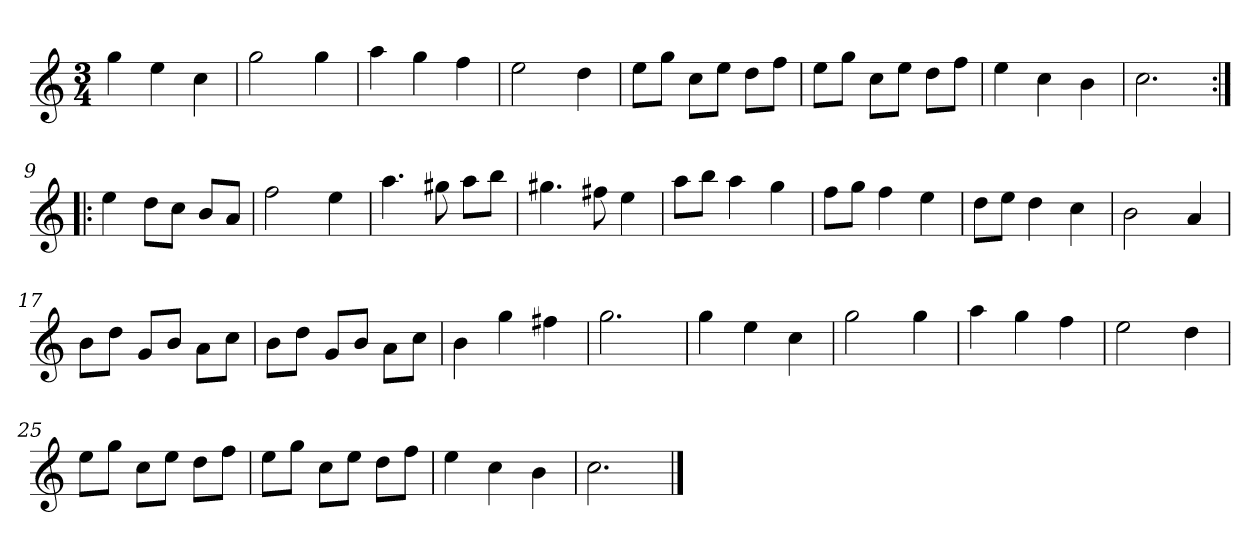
**kern
*part1
*staff1
*clefG2
*k[]
*C:
*M3/4
*MM120
=1
4gg
4ee
4cc
=2
2gg
4gg
=3
4aa
4gg
4ff
=4
2ee
4dd
=5
8ee\L
8gg\J
8cc\L
8ee\J
8dd\L
8ff\J
=6
8ee\L
8gg\J
8cc\L
8ee\J
8dd\L
8ff\J
=7
4ee
4cc
4b
=8
2.cc
=9:|!|:
4ee
8dd\L
8cc\J
8b/L
8a/J
=10
2ff
4ee
=11
4.aa
8gg#X
8aa\L
8bb\J
=12
4.gg#X
8ff#X
4ee
=13
8aa\L
8bb\J
4aa
4gg
=14
8ff\L
8gg\J
4ff
4ee
=15
8dd\L
8ee\J
4dd
4cc
=16
2b
4a
=17
8b\L
8dd\J
8g/L
8b/J
8a\L
8cc\J
=18
8b\L
8dd\J
8g/L
8b/J
8a\L
8cc\J
=19
4b
4gg
4ff#X
=20
2.gg
=21
4gg
4ee
4cc
=22
2gg
4gg
=23
4aa
4gg
4ff
=24
2ee
4dd
=25
8ee\L
8gg\J
8cc\L
8ee\J
8dd\L
8ff\J
=26
8ee\L
8gg\J
8cc\L
8ee\J
8dd\L
8ff\J
=27
4ee
4cc
4b
=28
2.cc
==
*-
